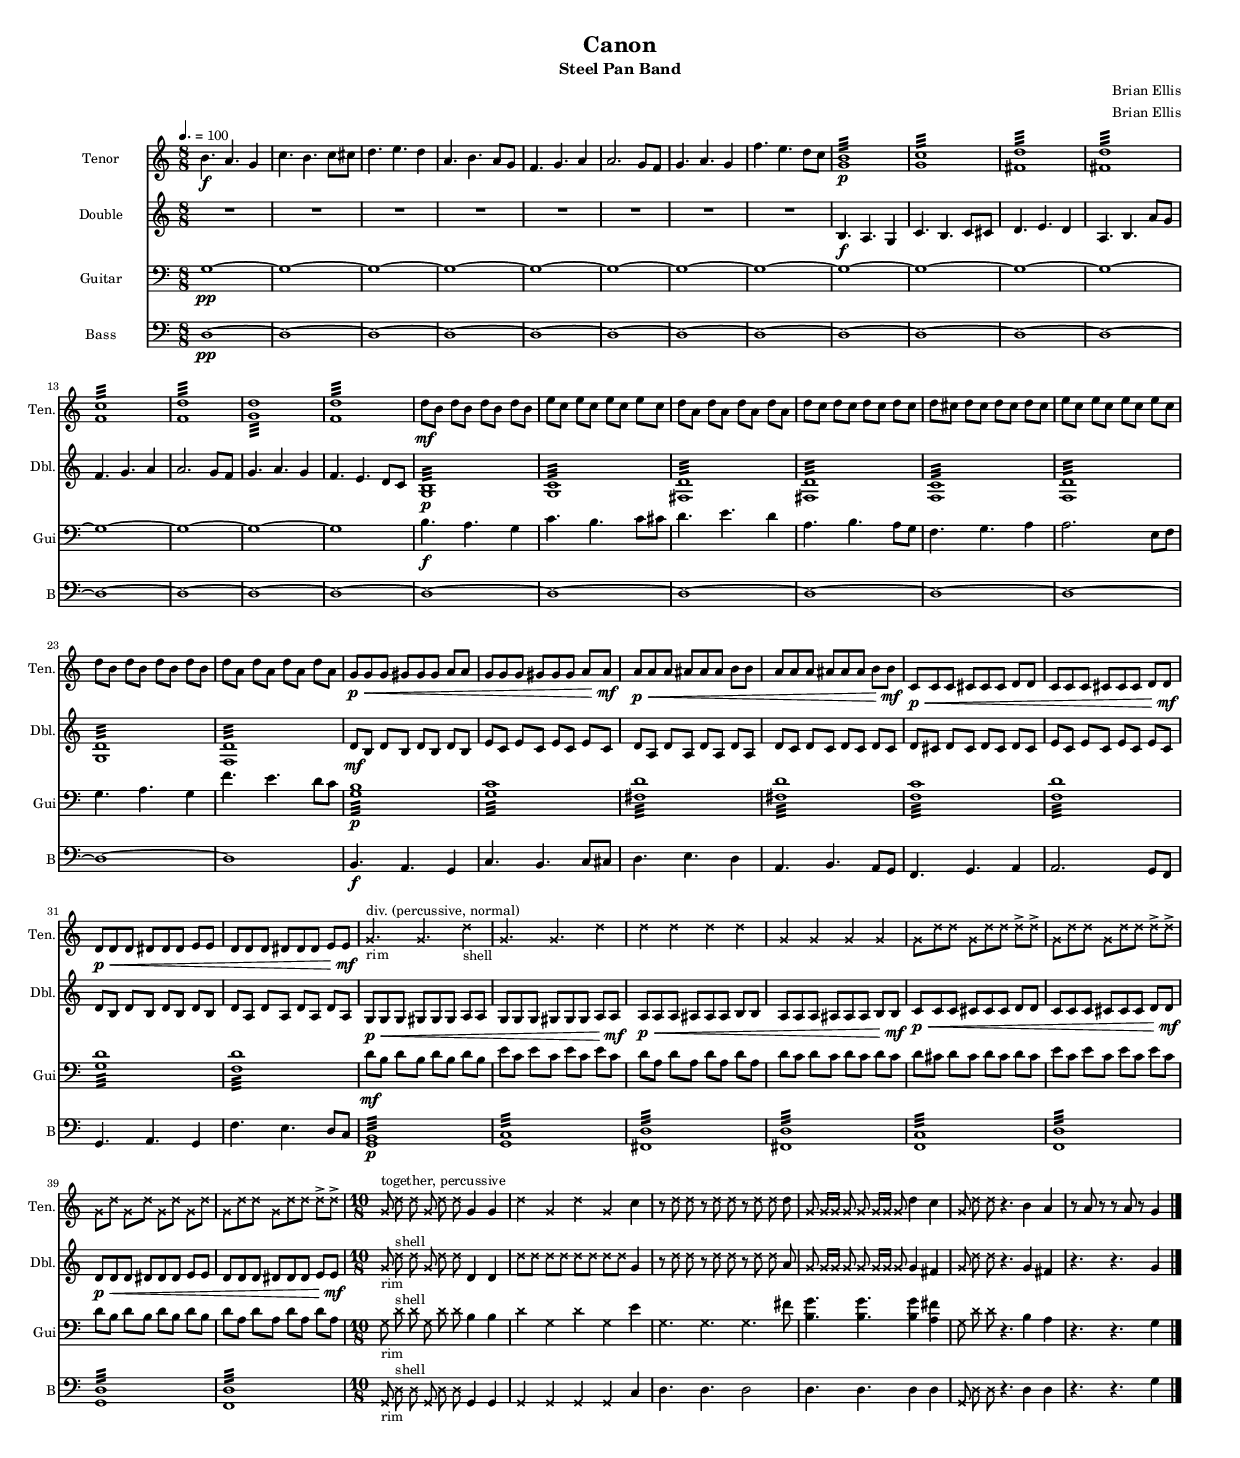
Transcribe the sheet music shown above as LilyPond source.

\version "2.18.2"
	
#(set-global-staff-size 12)

\header{
title =""
subtitle="Tenor"
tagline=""
arranger = "Brian Ellis"
composer = ""
}

Tenor = {
\set Score.markFormatter = #format-mark-box-alphabet

	\time 8/8
	\tempo 4. = 100
	b4.\f a g4
	c4. b c8 cis
	d4. e d4
	a4. b a8 g
	f4. g a4
	a2. g8 f
	g4. a g4
	f'4. e d8 c
	<b g>1\p:32
	<c g>:32
	<d fis,>:32
	<d fis,>:32
	<c f,>:32
	<d f,>:32
	<d g,>:32
	<d f,>:32
	d8\mf [b] d [b] d [b] d [b]
	e [c] e [c] e [c] e [c]
	d [a] d [a] d [a] d [a] 
	d [c] d [c] d [c] d [c] 
	d [cis] d [cis] d [cis] d [cis] 
	e [c] e [c] e [c] e [c] 
	d [b] d [b] d [b] d [b] 
	d [a] d [a] d [a] d [a]
	g8\p\< g g gis gis gis a a
	g g g gis gis gis a a\mf
	a\p\< a a ais ais ais b b
	a a a ais ais ais b b\mf
	c,\p\< c c cis cis cis d d
	c c c cis cis cis d d\mf
	d\p\< d d dis dis dis e e
	d d d dis dis dis e e\mf
	\xNotesOn
	g4._"rim"^"div. (percussive, normal)" g d'4_"shell"
	g,4. g d'4
	d4 d d d
	g,4 g g g
	g8 d' d g, d' d d-> d->
	g, d' d g, d' d d-> d->
	g, [d'] g, [d' ]g, [d'] g,[ d']
	g, d' d g, d' d d-> d->
	\time 10/8
	\override NoteHead.style = #'cross
	g,8^"together, percussive" d' d g, d' d
	\revert NoteHead.style
	g,4 g
	\xNotesOn
	d'4 g, d' g,
	\xNotesOff
	c
	\xNotesOn
	r8 d d r d d r d d
	\xNotesOff
	d
	\xNotesOn
	g,8 g16 g g8 g8 g16 g g8
	\xNotesOff
	d'4 c
	\xNotesOn
	g8 d' d r4.
	\xNotesOff
	b4 a
	r8 a r r a r
	g4
	\bar "|."
		
	
		
	

	
    }



\header{
title =""
subtitle="DoubleTenor"
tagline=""
arranger = "Brian Ellis"
composer = ""
}

Double = {
\set Score.markFormatter = #format-mark-box-alphabet

	\tempo 4. = 100
	R1 * 8
	b4.\f a g4
	c4. b c8 cis
	d4. e d4
	a4. b a'8 g
	f4. g a4
	a2. g8 f
	g4. a g4
	f4. e d8 c
	<b g>1\p:32
	<c g>:32
	<d fis,>:32
	<d fis,>:32
	<c f,>:32
	<d f,>:32
	<d g,>:32
	<d f,>:32
	d8\mf [b] d [b] d [b] d [b]
	e [c] e [c] e [c] e [c]
	d [a] d [a] d [a] d [a] 
	d [c] d [c] d [c] d [c] 
	d [cis] d [cis] d [cis] d [cis] 
	e [c] e [c] e [c] e [c] 
	d [b] d [b] d [b] d [b] 
	d [a] d [a] d [a] d [a]
	g8\p\< g g gis gis gis a a
	g g g gis gis gis a a\mf
	a\p\< a a ais ais ais b b
	a a a ais ais ais b b\mf
	c\p\< c c cis cis cis d d
	c c c cis cis cis d d\mf
	d\p\< d d dis dis dis e e
	d d d dis dis dis e e\mf
	\xNotesOn
	\time 10/8
	\override NoteHead.style = #'cross
	g8_"rim" d'^"shell" d g, d' d
	\revert NoteHead.style
	d,4 d	
	\xNotesOn
	d'8 [d] d [d] d [d] d [d]
	\xNotesOff
	g,4
	\xNotesOn
	r8 d' d r d d r d d
	\xNotesOff
	a
	\xNotesOn
	g8 g16 g g8 g8 g16 g g8
	\xNotesOff
	g4 fis
	\xNotesOn
	g8 d' d r4.
	\xNotesOff
	g,4 fis
	r4. r4.
	g4
	\bar "|."
}




\header{
title =""
subtitle="Guitar"
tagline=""
arranger = "Brian Ellis"
composer = ""
}

Guitar = {
\set Score.markFormatter = #format-mark-box-alphabet

	\clef bass
	\tempo 4. = 100
	g'1\pp ~ g ~ g ~ g ~ g ~ g ~ g ~ g ~ g ~ g ~ g ~ g ~ g ~ g ~ g ~ g
	b4.\f a g4
	c4. b c8 cis
	d4. e d4
	a4. b a8 g
	f4. g a4
	a2. e8 f
	g4. a g4
	f'4. e d8 c
	<b g>1\p:32
	<c g>:32
	<d fis,>:32
	<d fis,>:32
	<c f,>:32
	<d f,>:32
	<d g,>:32
	<d f,>:32
	d8\mf [b] d [b] d [b] d [b]
	e [c] e [c] e [c] e [c]
	d [a] d [a] d [a] d [a] 
	d [c] d [c] d [c] d [c] 
	d [cis] d [cis] d [cis] d [cis] 
	e [c] e [c] e [c] e [c] 
	d [b] d [b] d [b] d [b] 
	d [a] d [a] d [a] d [a]	
	\time 10/8
	\override NoteHead.style = #'cross
	g8_"rim" d'^"shell" d g, d' d
	\revert NoteHead.style
	b4 b
	\xNotesOn
	d4 g, d' g,
	\xNotesOff
	e'
	\xNotesOn
	g,4. g g
	\xNotesOff
	fis'8
	<g b,>4. <g b,>4. <g b,>4 <fis a,>
	\xNotesOn
	g,8 d' d r4.
	\xNotesOff
	b4 a
	r4. r4.
	g4
	\bar "|."
}



\header{
title =""
subtitle="Four Bass"
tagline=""
arranger = "Brian Ellis"
composer = ""
}

Bass = {
\set Score.markFormatter = #format-mark-box-alphabet

	\clef bass
	\tempo 4. = 100
	d1\pp~d~d~d~d~d~d~d
	~d~d~d~d~d~d~d~d
	~d~d~d~d~d~d~d~d
	b4.\f a g4
	c4. b c8 cis
	d4. e d4
	a4. b a8 g
	f4. g a4
	a2. g8 f
	g4. a g4
	f'4. e d8 c
	<b g>1\p:32
	<c g>:32
	<d fis,>:32
	<d fis,>:32
	<c f,>:32
	<d f,>:32
	<d g,>:32
	<d f,>:32
	\time 10/8
	\override NoteHead.style = #'cross
	g,8_"rim" d'^"shell" d g, d' d
	\revert NoteHead.style
	g,4 g
	\xNotesOn
	g4 g g g
	\xNotesOff
	c
	d4. d d2
	d4. d d4 d
	\xNotesOn
	g,8 d' d r4.
	\xNotesOff
	d4 d
	r4. r4.
	g4
	\bar "|."
	
}




\header{
title ="Canon"
subtitle = "Steel Pan Band"
composer = "Brian Ellis"
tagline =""
}
\score{
\midi {}
\layout{}


<<
\new Staff \with {
  instrumentName = #"Tenor"
  shortInstrumentName = #"Ten."
  midiInstrument = "Steel Drums"
}{ \relative c'' {\Tenor}	}
\new Staff \with {
  instrumentName = #"Double"
  shortInstrumentName = #"Dbl."
  midiInstrument = "Steel Drums"
}{	\relative c' {\Double}	}
\new Staff \with {
  instrumentName = #"Guitar"
  shortInstrumentName = #"Gui"
  midiInstrument = "Steel Drums"
}{	\relative c {\Guitar}	}
\new Staff \with {
  instrumentName = #"Bass"
  shortInstrumentName = #"B"
  midiInstrument = "Steel Drums"
}{	\relative c {\Bass}	}
>>
}
